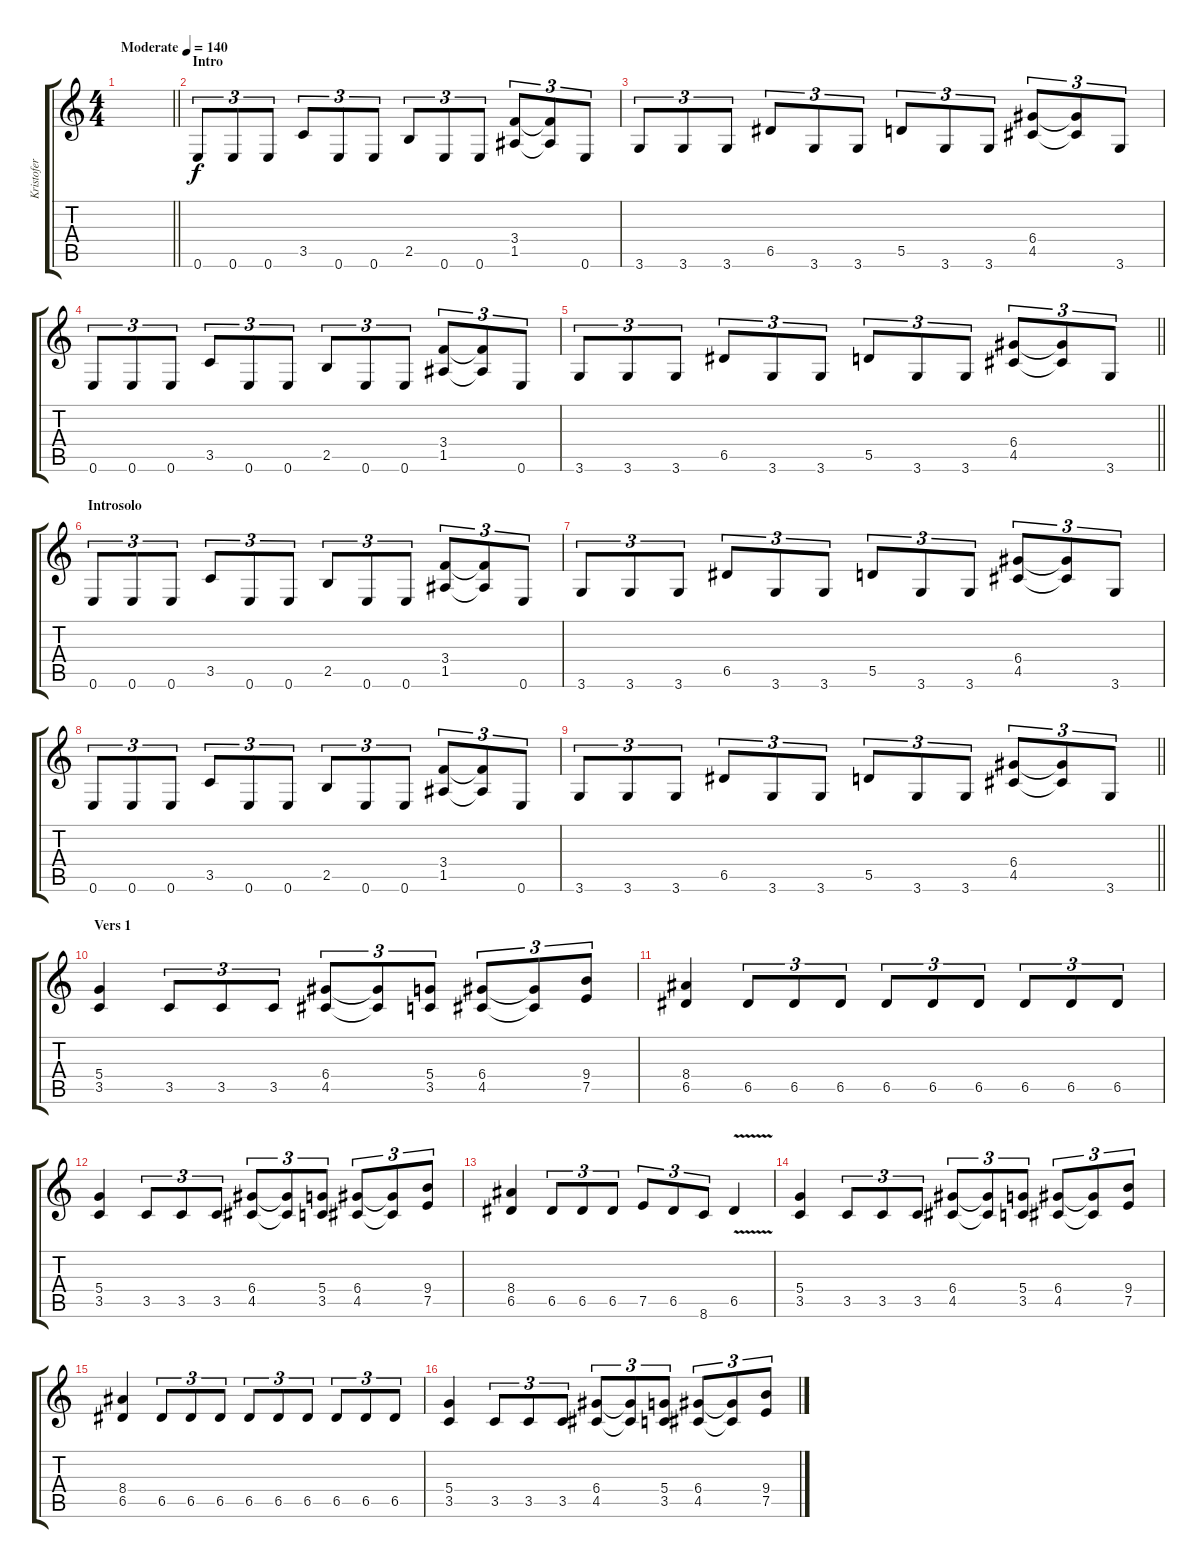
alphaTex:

\track ("Kristofer" "Kristofer") {instrument overdrivenguitar}
\staff {score tabs}
\tuning (E4 B3 G3 D3 A2 E2) {hide}
\ts (4 4)
\tempo (140 "Moderate")
\clef g2
\barLineRight lightlight
\ks c
|
\section ("" "Intro")
0.6.8{tu (3 2)} 0.6.8{tu (3 2)} 0.6.8{tu (3 2)} 3.5.8{tu (3 2)} 0.6.8{tu (3 2)} 0.6.8{tu (3 2)} 2.5.8{tu (3 2)} 0.6.8{tu (3 2)} 0.6.8{tu (3 2)} (3.4 1.5).8{tu (3 2)} (3.4{t} 1.5{t}).8{tu (3 2)} 0.6.8{tu (3 2)} |
3.6.8{tu (3 2)} 3.6.8{tu (3 2)} 3.6.8{tu (3 2)} 6.5.8{tu (3 2)} 3.6.8{tu (3 2)} 3.6.8{tu (3 2)} 5.5.8{tu (3 2)} 3.6.8{tu (3 2)} 3.6.8{tu (3 2)} (6.4 4.5).8{tu (3 2)} (6.4{t} 4.5{t}).8{tu (3 2)} 3.6.8{tu (3 2)} |
0.6.8{tu (3 2)} 0.6.8{tu (3 2)} 0.6.8{tu (3 2)} 3.5.8{tu (3 2)} 0.6.8{tu (3 2)} 0.6.8{tu (3 2)} 2.5.8{tu (3 2)} 0.6.8{tu (3 2)} 0.6.8{tu (3 2)} (3.4 1.5).8{tu (3 2)} (3.4{t} 1.5{t}).8{tu (3 2)} 0.6.8{tu (3 2)} |
\barLineRight lightlight
3.6.8{tu (3 2)} 3.6.8{tu (3 2)} 3.6.8{tu (3 2)} 6.5.8{tu (3 2)} 3.6.8{tu (3 2)} 3.6.8{tu (3 2)} 5.5.8{tu (3 2)} 3.6.8{tu (3 2)} 3.6.8{tu (3 2)} (6.4 4.5).8{tu (3 2)} (6.4{t} 4.5{t}).8{tu (3 2)} 3.6.8{tu (3 2)} |
\section ("" "Introsolo")
0.6.8{tu (3 2)} 0.6.8{tu (3 2)} 0.6.8{tu (3 2)} 3.5.8{tu (3 2)} 0.6.8{tu (3 2)} 0.6.8{tu (3 2)} 2.5.8{tu (3 2)} 0.6.8{tu (3 2)} 0.6.8{tu (3 2)} (3.4 1.5).8{tu (3 2)} (3.4{t} 1.5{t}).8{tu (3 2)} 0.6.8{tu (3 2)} |
3.6.8{tu (3 2)} 3.6.8{tu (3 2)} 3.6.8{tu (3 2)} 6.5.8{tu (3 2)} 3.6.8{tu (3 2)} 3.6.8{tu (3 2)} 5.5.8{tu (3 2)} 3.6.8{tu (3 2)} 3.6.8{tu (3 2)} (6.4 4.5).8{tu (3 2)} (6.4{t} 4.5{t}).8{tu (3 2)} 3.6.8{tu (3 2)} |
0.6.8{tu (3 2)} 0.6.8{tu (3 2)} 0.6.8{tu (3 2)} 3.5.8{tu (3 2)} 0.6.8{tu (3 2)} 0.6.8{tu (3 2)} 2.5.8{tu (3 2)} 0.6.8{tu (3 2)} 0.6.8{tu (3 2)} (3.4 1.5).8{tu (3 2)} (3.4{t} 1.5{t}).8{tu (3 2)} 0.6.8{tu (3 2)} |
\barLineRight lightlight
3.6.8{tu (3 2)} 3.6.8{tu (3 2)} 3.6.8{tu (3 2)} 6.5.8{tu (3 2)} 3.6.8{tu (3 2)} 3.6.8{tu (3 2)} 5.5.8{tu (3 2)} 3.6.8{tu (3 2)} 3.6.8{tu (3 2)} (6.4 4.5).8{tu (3 2)} (6.4{t} 4.5{t}).8{tu (3 2)} 3.6.8{tu (3 2)} |
\section ("" "Vers 1")
(5.4 3.5).4 3.5.8{tu (3 2)} 3.5.8{tu (3 2)} 3.5.8{tu (3 2)} (6.4 4.5).8{tu (3 2)} (6.4{t} 4.5{t}).8{tu (3 2)} (5.4 3.5).8{tu (3 2)} (6.4 4.5).8{tu (3 2)} (6.4{t} 4.5{t}).8{tu (3 2)} (9.4 7.5).8{tu (3 2)} |
(8.4 6.5).4 6.5.8{tu (3 2)} 6.5.8{tu (3 2)} 6.5.8{tu (3 2)} 6.5.8{tu (3 2)} 6.5.8{tu (3 2)} 6.5.8{tu (3 2)} 6.5.8{tu (3 2)} 6.5.8{tu (3 2)} 6.5.8{tu (3 2)} |
(5.4 3.5).4 3.5.8{tu (3 2)} 3.5.8{tu (3 2)} 3.5.8{tu (3 2)} (6.4 4.5).8{tu (3 2)} (6.4{t} 4.5{t}).8{tu (3 2)} (5.4 3.5).8{tu (3 2)} (6.4 4.5).8{tu (3 2)} (6.4{t} 4.5{t}).8{tu (3 2)} (9.4 7.5).8{tu (3 2)} |
(8.4 6.5).4 6.5.8{tu (3 2)} 6.5.8{tu (3 2)} 6.5.8{tu (3 2)} 7.5.8{tu (3 2)} 6.5.8{tu (3 2)} 8.6.8{tu (3 2)} 6.5{v}.4 |
(5.4 3.5).4 3.5.8{tu (3 2)} 3.5.8{tu (3 2)} 3.5.8{tu (3 2)} (6.4 4.5).8{tu (3 2)} (6.4{t} 4.5{t}).8{tu (3 2)} (5.4 3.5).8{tu (3 2)} (6.4 4.5).8{tu (3 2)} (6.4{t} 4.5{t}).8{tu (3 2)} (9.4 7.5).8{tu (3 2)} |
(8.4 6.5).4 6.5.8{tu (3 2)} 6.5.8{tu (3 2)} 6.5.8{tu (3 2)} 6.5.8{tu (3 2)} 6.5.8{tu (3 2)} 6.5.8{tu (3 2)} 6.5.8{tu (3 2)} 6.5.8{tu (3 2)} 6.5.8{tu (3 2)} |
(5.4 3.5).4 3.5.8{tu (3 2)} 3.5.8{tu (3 2)} 3.5.8{tu (3 2)} (6.4 4.5).8{tu (3 2)} (6.4{t} 4.5{t}).8{tu (3 2)} (5.4 3.5).8{tu (3 2)} (6.4 4.5).8{tu (3 2)} (6.4{t} 4.5{t}).8{tu (3 2)} (9.4 7.5).8{tu (3 2)}
